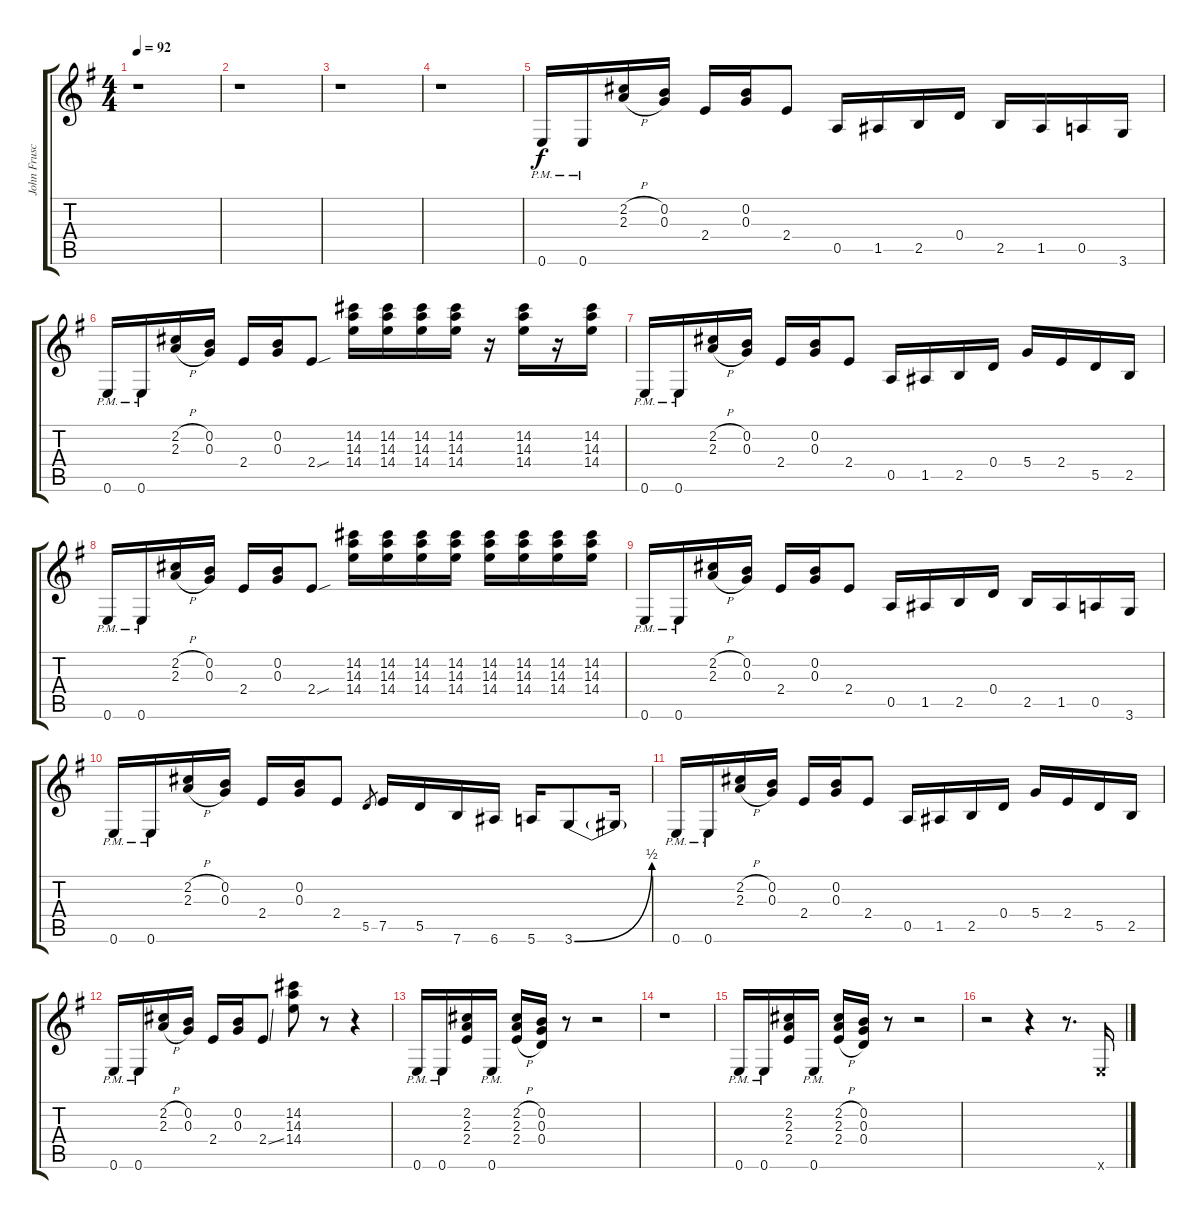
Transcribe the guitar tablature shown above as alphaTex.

\track ("John Frusciante (Gtr 1)" "John Frusc") {instrument distortionguitar}
\staff {score tabs}
\tuning (E4 B3 G3 D3 A2 E2) {hide}
\ts (4 4)
\tempo 92
\clef g2
\ks eminor
r.1{dy f instrument distortionguitar} |
r.1 |
r.1 |
r.1 |
0.6{pm}.16 0.6{pm}.16 (2.2{h} 2.3{h}).16 (0.2 0.3).16 2.4.16 (0.2 0.3).16 2.4.8 0.5.16 1.5.16 2.5.16 0.4.16 2.5.16 1.5.16 0.5.16 3.6.16 |
0.6{pm}.16 0.6{pm}.16 (2.2{h} 2.3{h}).16 (0.2 0.3).16 2.4.16 (0.2 0.3).16 2.4{sou}.8 (14.2 14.3 14.4).16 (14.2 14.3 14.4).16 (14.2 14.3 14.4).16 (14.2 14.3 14.4).16 r.16 (14.2 14.3 14.4).16 r.16 (14.2 14.3 14.4).16 |
0.6{pm}.16 0.6{pm}.16 (2.2{h} 2.3{h}).16 (0.2 0.3).16 2.4.16 (0.2 0.3).16 2.4.8 0.5.16 1.5.16 2.5.16 0.4.16 5.4.16 2.4.16 5.5.16 2.5.16 |
0.6{pm}.16 0.6{pm}.16 (2.2{h} 2.3{h}).16 (0.2 0.3).16 2.4.16 (0.2 0.3).16 2.4{sou}.8 (14.2 14.3 14.4).16 (14.2 14.3 14.4).16 (14.2 14.3 14.4).16 (14.2 14.3 14.4).16 (14.2 14.3 14.4).16 (14.2 14.3 14.4).16 (14.2 14.3 14.4).16 (14.2 14.3 14.4).16 |
0.6{pm}.16 0.6{pm}.16 (2.2{h} 2.3{h}).16 (0.2 0.3).16 2.4.16 (0.2 0.3).16 2.4.8 0.5.16 1.5.16 2.5.16 0.4.16 2.5.16 1.5.16 0.5.16 3.6.16 |
0.6{pm}.16 0.6{pm}.16 (2.2{h} 2.3{h}).16 (0.2 0.3).16 2.4.16 (0.2 0.3).16 2.4.8 5.5.8{gr} 7.5.16 5.5.16 7.6.16 6.6.16 5.6.16 3.6{be (bend 0 0 60 2)}.8 3.6{t}.16 |
0.6{pm}.16 0.6{pm}.16 (2.2{h} 2.3{h}).16 (0.2 0.3).16 2.4.16 (0.2 0.3).16 2.4.8 0.5.16 1.5.16 2.5.16 0.4.16 5.4.16 2.4.16 5.5.16 2.5.16 |
0.6{pm}.16 0.6{pm}.16 (2.2{h} 2.3{h}).16 (0.2 0.3).16 2.4.16 (0.2 0.3).16 2.4{ss}.8 (14.2 14.3 14.4).8 r.8 r.4 |
0.6{pm}.16 0.6{pm}.16 (2.2 2.3 2.4).16 0.6{pm}.16 (2.2{h} 2.3{h} 2.4{h}).16 (0.2 0.3 0.4).16 r.8 r.2 |
r.1 |
0.6{pm}.16 0.6{pm}.16 (2.2 2.3 2.4).16 0.6{pm}.16 (2.2{h} 2.3{h} 2.4{h}).16 (0.2 0.3 0.4).16 r.8 r.2 |
r.2 r.4 r.8{d} 0.6{x}.16
